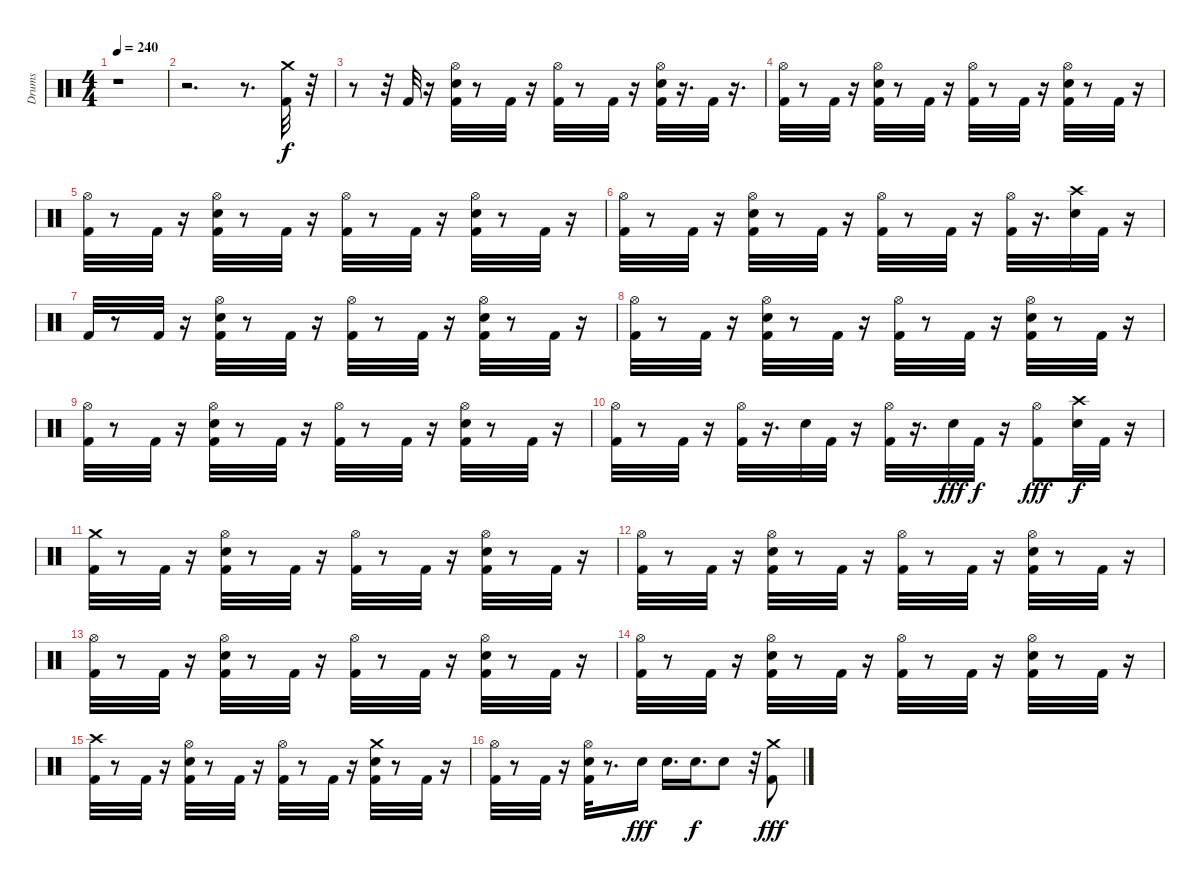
\track ("Drums" "Drums") {instrument percussion}
\staff {score}
\articulation defaults
\ts (4 4)
\tempo 240
\clef neutral
\ks c
r.1{dy f} |
r.2{d} r.8{d} ("Crash medium (hit)" "Kick (hit) 2").32 r.32 |
r.8 r.32 "Kick (hit) 2".32 r.16 ("Electric Snare (hit)" "Kick (hit) 2" "Hi-Hat (open)").32 r.8 "Kick (hit) 2".32 r.16 ("Kick (hit) 2" "Hi-Hat (open)").32 r.8 "Kick (hit) 2".32 r.16 ("Electric Snare (hit)" "Kick (hit) 2" "Hi-Hat (open)").32 r.16{d} "Kick (hit) 2".32 r.16{d} |
("Kick (hit) 2" "Hi-Hat (open)").32 r.8 "Kick (hit) 2".32 r.16 ("Electric Snare (hit)" "Hi-Hat (open)" "Kick (hit) 2").32 r.8 "Kick (hit) 2".32 r.16 ("Hi-Hat (open)" "Kick (hit) 2").32 r.8 "Kick (hit) 2".32 r.16 ("Hi-Hat (open)" "Kick (hit) 2" "Electric Snare (hit)").32 r.8 "Kick (hit) 2".32 r.16 |
("Hi-Hat (open)" "Kick (hit) 2").32 r.8 "Kick (hit) 2".32 r.16 ("Hi-Hat (open)" "Electric Snare (hit)" "Kick (hit) 2").32 r.8 "Kick (hit) 2".32 r.16 ("Hi-Hat (open)" "Kick (hit) 2").32 r.8 "Kick (hit) 2".32 r.16 ("Hi-Hat (open)" "Kick (hit) 2" "Electric Snare (hit)").32 r.8 "Kick (hit) 2".32 r.16 |
("Hi-Hat (open)" "Kick (hit) 2").32 r.8 "Kick (hit) 2".32 r.16 ("Kick (hit) 2" "Hi-Hat (open)" "Electric Snare (hit)").32 r.8 "Kick (hit) 2".32 r.16 ("Kick (hit) 2" "Hi-Hat (open)").32 r.8 "Kick (hit) 2".32 r.16 ("Kick (hit) 2" "Hi-Hat (open)").32 r.16{d} ("Electric Snare (hit)" "Crash high (hit)").32 "Kick (hit) 2".32 r.16 |
"Kick (hit) 2".32 r.8 "Kick (hit) 2".32 r.16 ("Hi-Hat (open)" "Kick (hit) 2" "Electric Snare (hit)").32 r.8 "Kick (hit) 2".32 r.16 ("Kick (hit) 2" "Hi-Hat (open)").32 r.8 "Kick (hit) 2".32 r.16 ("Hi-Hat (open)" "Kick (hit) 2" "Electric Snare (hit)").32 r.8 "Kick (hit) 2".32 r.16 |
("Hi-Hat (open)" "Kick (hit) 2").32 r.8 "Kick (hit) 2".32 r.16 ("Kick (hit) 2" "Hi-Hat (open)" "Electric Snare (hit)").32 r.8 "Kick (hit) 2".32 r.16 ("Hi-Hat (open)" "Kick (hit) 2").32 r.8 "Kick (hit) 2".32 r.16 ("Hi-Hat (open)" "Kick (hit) 2" "Electric Snare (hit)").32 r.8 "Kick (hit) 2".32 r.16 |
("Hi-Hat (open)" "Kick (hit) 2").32 r.8 "Kick (hit) 2".32 r.16 ("Hi-Hat (open)" "Kick (hit) 2" "Electric Snare (hit)").32 r.8 "Kick (hit) 2".32 r.16 ("Hi-Hat (open)" "Kick (hit) 2").32 r.8 "Kick (hit) 2".32 r.16 ("Kick (hit) 2" "Hi-Hat (open)" "Electric Snare (hit)").32 r.8 "Kick (hit) 2".32 r.16 |
("Kick (hit) 2" "Hi-Hat (open)").32 r.8 "Kick (hit) 2".32 r.16 ("Hi-Hat (open)" "Kick (hit) 2").32 r.16{d} "Electric Snare (hit)".32 "Kick (hit) 2".32 r.16 ("Hi-Hat (open)" "Kick (hit) 2").32 r.16{d} "Electric Snare (hit)".32{dy fff} "Kick (hit) 2".32{dy f} r.16 ("Kick (hit) 2" "Hi-Hat (open)").8{dy fff} ("Crash high (hit)" "Electric Snare (hit)").32{dy f} "Kick (hit) 2".32 r.16 |
("Crash medium (hit)" "Kick (hit) 2").32 r.8 "Kick (hit) 2".32 r.16 ("Electric Snare (hit)" "Kick (hit) 2" "Hi-Hat (open)").32 r.8 "Kick (hit) 2".32 r.16 ("Kick (hit) 2" "Hi-Hat (open)").32 r.8 "Kick (hit) 2".32 r.16 ("Electric Snare (hit)" "Kick (hit) 2" "Hi-Hat (open)").32 r.8 "Kick (hit) 2".32 r.16 |
("Hi-Hat (open)" "Kick (hit) 2").32 r.8 "Kick (hit) 2".32 r.16 ("Hi-Hat (open)" "Kick (hit) 2" "Electric Snare (hit)").32 r.8 "Kick (hit) 2".32 r.16 ("Hi-Hat (open)" "Kick (hit) 2").32 r.8 "Kick (hit) 2".32 r.16 ("Electric Snare (hit)" "Hi-Hat (open)" "Kick (hit) 2").32 r.8 "Kick (hit) 2".32 r.16 |
("Hi-Hat (open)" "Kick (hit) 2").32 r.8 "Kick (hit) 2".32 r.16 ("Hi-Hat (open)" "Kick (hit) 2" "Electric Snare (hit)").32 r.8 "Kick (hit) 2".32 r.16 ("Kick (hit) 2" "Hi-Hat (open)").32 r.8 "Kick (hit) 2".32 r.16 ("Kick (hit) 2" "Hi-Hat (open)" "Electric Snare (hit)").32 r.8 "Kick (hit) 2".32 r.16 |
("Hi-Hat (open)" "Kick (hit) 2").32 r.8 "Kick (hit) 2".32 r.16 ("Kick (hit) 2" "Hi-Hat (open)" "Electric Snare (hit)").32 r.8 "Kick (hit) 2".32 r.16 ("Hi-Hat (open)" "Kick (hit) 2").32 r.8 "Kick (hit) 2".32 r.16 ("Electric Snare (hit)" "Hi-Hat (open)" "Kick (hit) 2").32 r.8 "Kick (hit) 2".32 r.16 |
("Kick (hit) 2" "Crash high (hit)").32 r.8 "Kick (hit) 2".32 r.16 ("Kick (hit) 2" "Electric Snare (hit)" "Hi-Hat (open)").32 r.8 "Kick (hit) 2".32 r.16 ("Hi-Hat (open)" "Kick (hit) 2").32 r.8 "Kick (hit) 2".32 r.16 ("Electric Snare (hit)" "Kick (hit) 2" "Crash medium (hit)").32 r.8 "Kick (hit) 2".32 r.16 |
("Hi-Hat (open)" "Kick (hit) 2").32 r.8 "Kick (hit) 2".32 r.16 ("Hi-Hat (open)" "Kick (hit) 2" "Electric Snare (hit)").32 r.8{d} "Electric Snare (hit)".16{dy fff} "Electric Snare (hit)".16{d} "Electric Snare (hit)".16{d dy f} "Electric Snare (hit)".8 r.32 ("Kick (hit) 2" "Crash medium (hit)").8{dy fff}
